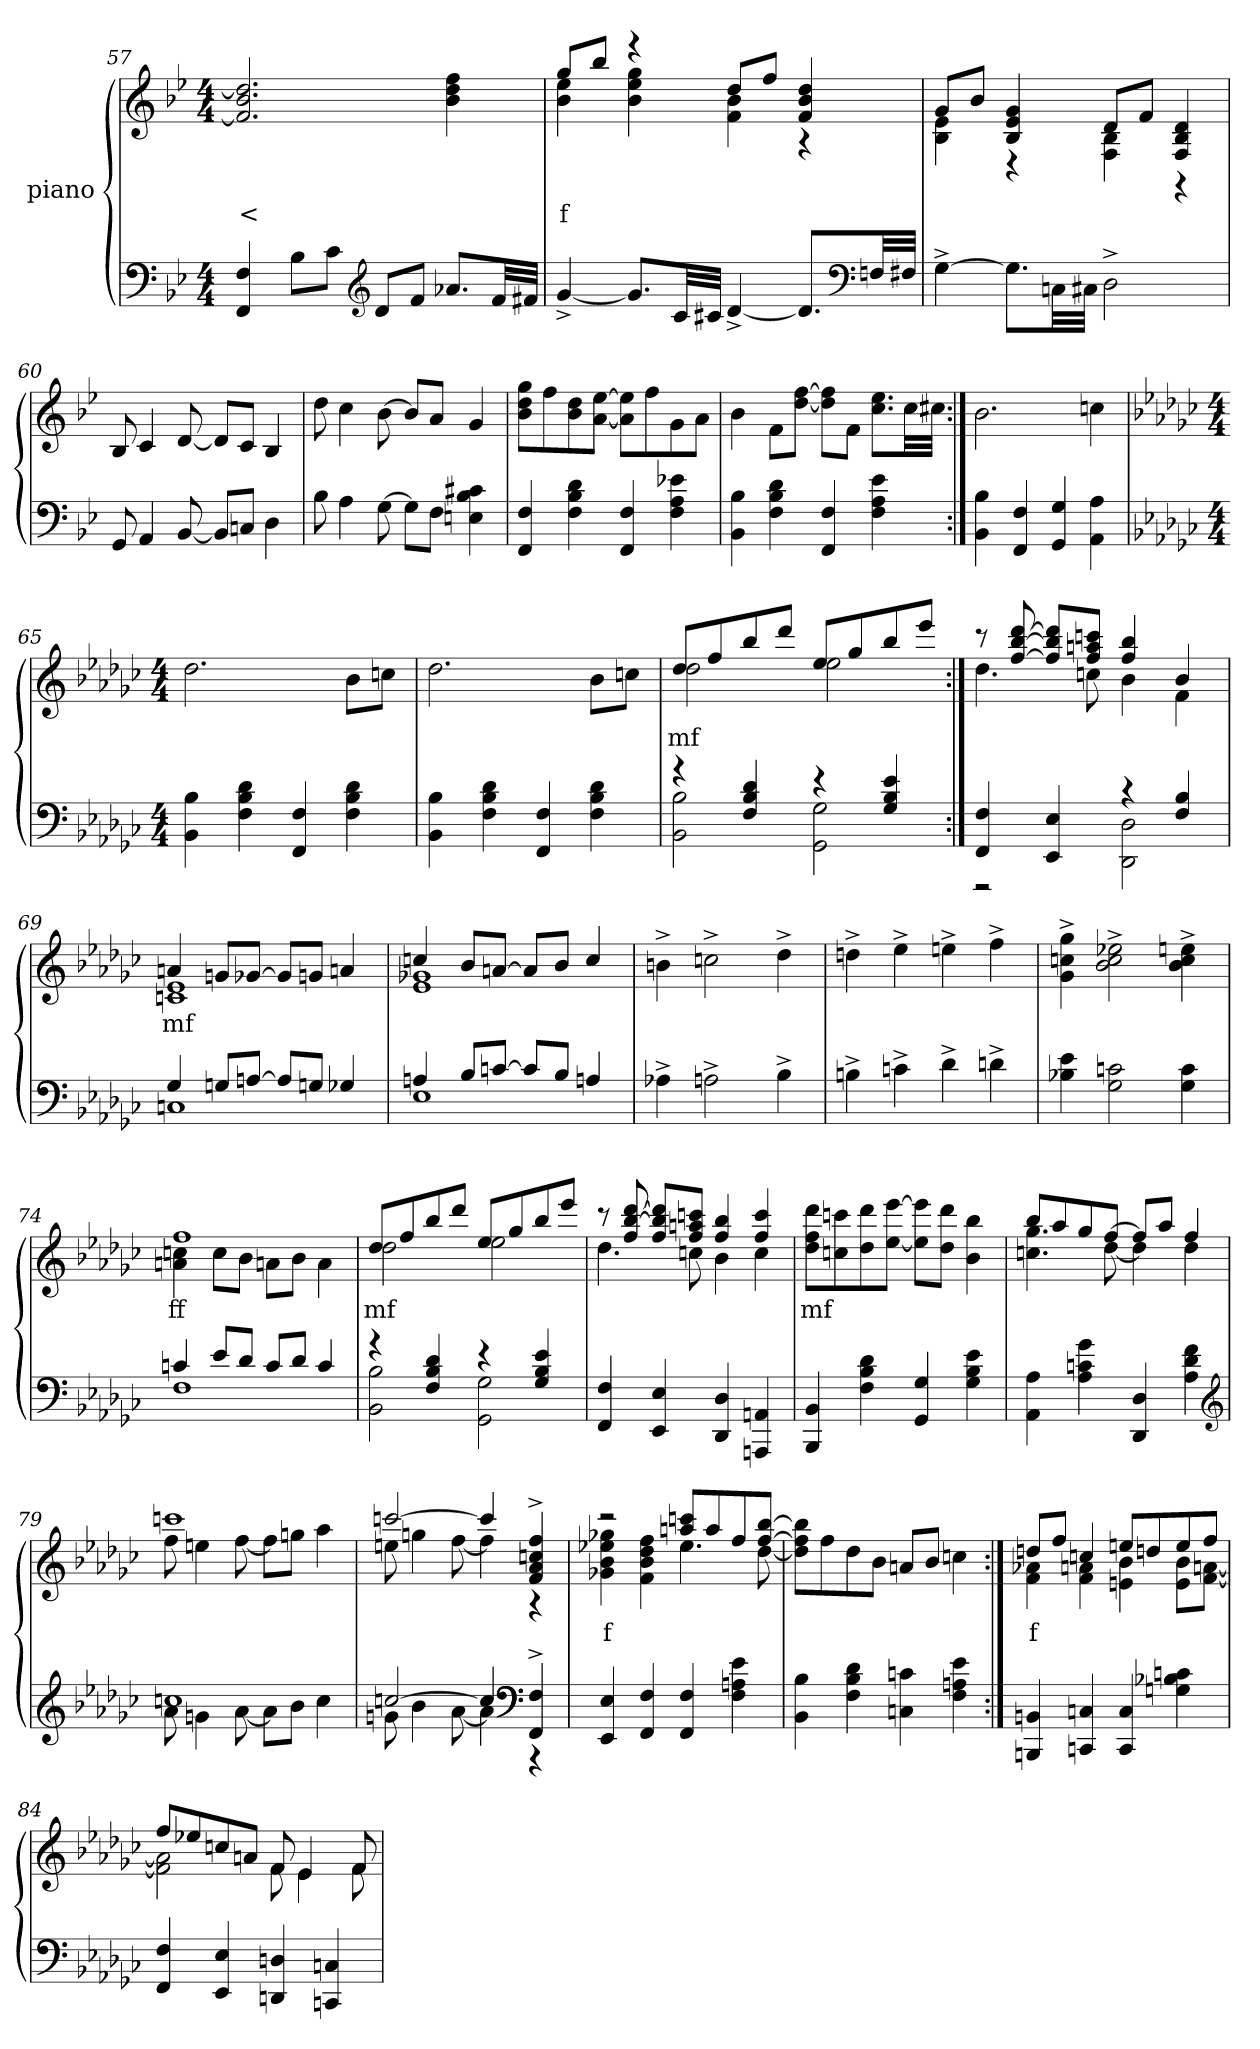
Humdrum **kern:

**kern	**kern	**text
*part2	*part1	*part1
*staff2	*staff1	*staff1
*I"piano	*I"piano	*
*clefF4	*clefG2	*
*k[b-e-]	*k[b-e-]	*
*M4/4	*M4/4	*
=57	=57	=57
4F 4FF	2.dd] 2.b- 2.f]	<
8B-L	.	.
8cJ	.	.
*clefG2	*	*
8dL	.	.
8fJ	.	.
8.a-XL	4ff 4dd 4b-	.
32fLL	.	.
32f#XJJJ	.	.
=58	=58	=58
*	*^	*
[4g^>	8ggL	4ee- 4b-	f
.	8bb-J	.	.
8.gL]	4r	4gg 4ee- 4b-	.
32cLL	.	.	.
32c#XJJJ	.	.	.
[4d^>	8ddL	4b- 4f	.
.	8ffJ	.	.
8.dL]	4dd 4b- 4f	4r	.
*clefF4	*	*	*
32FnLL	.	.	.
32F#XJJJ	.	.	.
=59	=59	=59	=59
[4G^>	8gL	4e- 4B-	.
.	8b-J	.	.
8.GL]	4g 4e- 4B-	4r	.
32CnLL	.	.	.
32C#XJJJ	.	.	.
2D^>	8dL	4B- 4F	.
.	8fJ	.	.
.	4d 4B- 4F	4r	.
*	*v	*v	*
=60	=60	=60
8GG	8B-	.
4AA	4c	.
[8BB-	[8d	.
8BB-L]	8dL]	.
8CnJ	8cJ	.
4D	4B-	.
=61	=61	=61
8B-	8dd	.
4A	4cc	.
[8G	[8b-	.
8GL]	8b-L]	.
8FJ	8aJ	.
4c#X 4B- 4En	4g	.
=62	=62	=62
4F 4FF	8gg 8dd 8b-L	.
.	8ff	.
4d 4B- 4F	8dd 8b-	.
.	[8ee- [8aJ	.
4F 4FF	8ee-] 8a]L	.
.	8ff	.
4e-X 4A 4F	8g	.
.	8aJ	.
=63	=63	=63
4B- 4BB-	4b-	.
4d 4B- 4F	8fL	.
.	[8ff [8ddJ	.
4F 4FF	8ff] 8dd]L	.
.	8fJ	.
4e- 4A 4F	8.ee- 8.ccL	.
.	32ccLL	.
.	32cc#XJJJ	.
=64:|!	=64:|!	=64:|!
4B- 4BB-	2.b-	.
4F 4FF	.	.
4G 4GG	.	.
4A 4AA	4ccn	.
=65	=65	=65
*k[b-e-a-d-g-c-]	*k[b-e-a-d-g-c-]	*
*M4/4	*M4/4	*
4B- 4BB-	2.dd-	.
4d- 4B- 4F	.	.
4F 4FF	.	.
4d- 4B- 4F	8b-L	.
.	8ccnJ	.
=66	=66	=66
4B- 4BB-	2.dd-	.
4d- 4B- 4F	.	.
4F 4FF	.	.
4d- 4B- 4F	8b-L	.
.	8ccnJ	.
=67	=67	=67
*^	*^	*
4r	2B- 2BB-	8dd-L	2dd-	mf
.	.	8ff	.	.
4d- 4B- 4F	.	8bb-	.	.
.	.	8ddd-J	.	.
4r	2G- 2GG-	8ee-L	2ee-	.
.	.	8gg-	.	.
4e- 4B- 4G-	.	8bb-	.	.
.	.	8eee-J	.	.
=68:|!	=68:|!	=68:|!	=68:|!	=68:|!
4F 4FF	2r	8r	4.dd-	.
.	.	[8ddd- [8bb- [8ff	.	.
4E- 4EE-	.	8ddd-] 8bb-] 8ff]L	.	.
.	.	8cccn 8aan 8ffJ	8cc	.
4r	2D- 2DD-	4bb- 4ff	4b-	.
4B- 4F	.	4b-	4f	.
=69	=69	=69	=69	=69
4G-	1Cn	4an	1e- 1cn	mf
8GnL	.	8gnL	.	.
[8AnJ	.	[8g-XJ	.	.
8AL]	.	8g-L]	.	.
8GnJ	.	8gnJ	.	.
4G-X	.	4an	.	.
=70	=70	=70	=70	=70
4An	1E-	4ccn	1g-X 1e-	.
8B-L	.	8b-L	.	.
[8cnJ	.	[8anJ	.	.
8cL]	.	8aL]	.	.
8B-J	.	8b-J	.	.
4An	.	4cc	.	.
*v	*v	*	*	*
*	*v	*v	*
=71	=71	=71
4A-X^>	4bn^>	.
2An^>	2ccn^>	.
4B-^>	4dd-^>	.
=72	=72	=72
4Bn^>	4ddn^>	.
4cn^>	4ee-^>	.
4d-^>	4een^>	.
4dn^>	4ff^>	.
=73	=73	=73
4e- 4B-X	4gg-^> 4ccn^> 4g-^>	.
2cn 2G-	2ee-X^> 2cc^> 2b-^>	.
4c 4G-	4een^> 4cc^> 4b-^>	.
=74	=74	=74
*^	*^	*
4cn	1F	1ff	4ccn 4an	ff
8e-L	.	.	8ccL	.
8d-J	.	.	8b-J	.
8cL	.	.	8anL	.
8d-J	.	.	8b-J	.
4c	.	.	4a	.
=75	=75	=75	=75	=75
4r	2B- 2BB-	8dd-L	2dd-	mf
.	.	8ff	.	.
4d- 4B- 4F	.	8bb-	.	.
.	.	8ddd-J	.	.
4r	2G- 2GG-	8ee-L	2ee-	.
.	.	8gg-	.	.
4e- 4B- 4G-	.	8bb-	.	.
.	.	8eee-J	.	.
*v	*v	*	*	*
=76	=76	=76	=76
4F 4FF	8r	4.dd-	.
.	[8ddd- [8bb- 8ff	.	.
4E- 4EE-	8ddd-] 8bb-] 8ffL	.	.
.	8cccn 8aan 8ffJ	8cc	.
4D- 4DD-	4bb- 4ff	4b-	.
4AAn 4AAAn	4ccc 4ff	4cc	.
*	*v	*v	*
=77	=77	=77
4BB- 4BBB-	8ddd- 8ff 8dd-L	mf
.	8cccn 8ccn	.
4d- 4B- 4F	8ddd- 8dd-	.
.	[8eee- [8ee-J	.
4G- 4GG-	8eee-] 8ee-]L	.
.	8ddd- 8dd-J	.
4e- 4B- 4G-	4bb- 4b-	.
=78	=78	=78
*	*^	*
4A- 4AA-	8bb-L	4.gg- 4.ccn	.
.	8aa-	.	.
4g- 4cn 4A-	8gg-	.	.
.	[8ffJ	[8dd-	.
4D- 4DD-	8ffL]	4dd-]	.
.	8aa-J	.	.
4f 4d- 4A-	4ff	4dd-	.
*clefG2	*	*	*
=79	=79	=79	=79
*^	*	*	*
1ccn	8a-	1cccn	8ff	.
.	4gn	.	4een	.
.	[8a-	.	[8ff	.
.	8a-L]	.	8ffL]	.
.	8b-J	.	8ggnJ	.
.	4cc	.	4aa-	.
=80	=80	=80	=80	=80
[2ccn	8gn	[2cccn	8een	.
.	4b-	.	4ggn	.
.	[8a-	.	[8ff	.
4cc]	4a-]	4ccc]	4ff]	.
*clefF4	*	*	*	*
4F^> 4FF^>	4r	4ff^> 4cc^> 4a-^> 4f^>	4r	.
*v	*v	*	*	*
=81	=81	=81	=81
4E- 4EE-	2r	4gg-X 4ee-X 4b- 4g-X	f
4F 4FF	.	4ff 4dd- 4b- 4f	.
4F 4FF	8cccn 8aanL	4.ee-	.
.	8aa	.	.
4e- 4An 4F	8ff	.	.
.	[8bb- [8ffJ	[8dd-	.
*	*v	*v	*
=82	=82	=82
4B- 4BB-	8bb-] 8ff] 8dd-]L	.
.	8ff	.
4d- 4B- 4F	8dd-	.
.	8b-J	.
4cn 4Cn	8anL	.
.	8b-J	.
4e- 4An 4F	4ccn	.
=83:|!	=83:|!	=83:|!
*	*^	*
4BBn 4BBBn	8ddnL	4a-X 4f	f
.	8ffJ	.	.
4Cn 4CCn	4ccn	4an 4f	.
4C 4CC	8eenL	4b- 4en	.
.	8ddn	.	.
4c 4B-X 4Gn	8ee	8b- 8eL	.
.	8ffJ	[8an [8fJ	.
=84	=84	=84	=84
4F 4FF	8ffL	2an] 2f]	.
.	8ee-X	.	.
4E- 4EE-	8ccn	.	.
.	8anJ	.	.
4Dn 4DDn	8f	8f	.
.	4e-	4e-	.
4Cn 4CCn	.	.	.
.	8f	8f	.
*	*v	*v	*
=	=	=
*-	*-	*-
